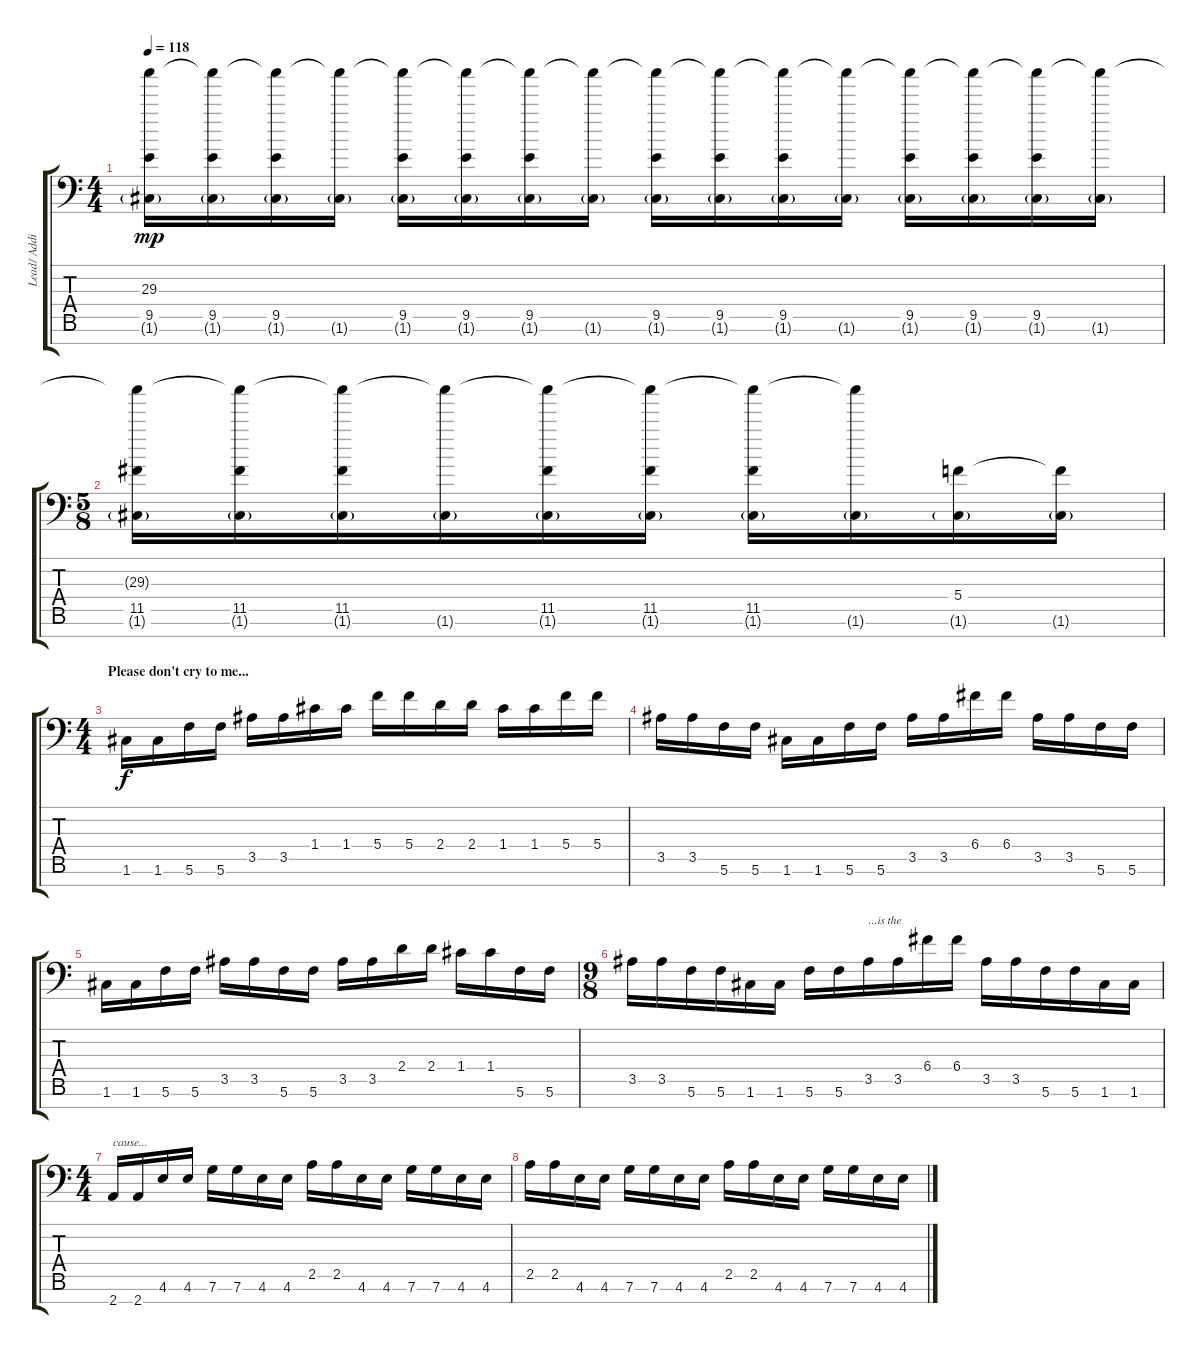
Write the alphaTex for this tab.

\track ("Lead/ Additional" "Lead/ Addi") {instrument overdrivenguitar}
\staff {score tabs}
\tuning (E4 C4 G3 C3 G2 C2 G1) {hide}
\ts (4 4)
\tempo 118
\clef f4
\ks c
(29.3{t} 9.5 1.6{g}).16{dy mp} (29.3{t} 9.5 1.6{g}).16 (29.3{t} 9.5 1.6{g}).16 (29.3{t} 1.6{g}).16 (29.3{t} 9.5 1.6{g}).16 (29.3{t} 9.5 1.6{g}).16 (29.3{t} 9.5 1.6{g}).16 (29.3{t} 1.6{g}).16 (29.3{t} 9.5 1.6{g}).16 (29.3{t} 9.5 1.6{g}).16 (29.3{t} 9.5 1.6{g}).16 (29.3{t} 1.6{g}).16 (29.3{t} 9.5 1.6{g}).16 (29.3{t} 9.5 1.6{g}).16 (29.3{t} 9.5 1.6{g}).16 (29.3{t} 1.6{g}).16 |
\ts (5 8)
(29.3{t} 11.5 1.6{g}).16 (29.3{t} 11.5 1.6{g}).16 (29.3{t} 11.5 1.6{g}).16 (29.3{t} 1.6{g}).16 (29.3{t} 11.5 1.6{g}).16 (29.3{t} 11.5 1.6{g}).16 (29.3{t} 11.5 1.6{g}).16 (29.3{t} 1.6{g}).16 (5.4 1.6{g}).16 (5.4{t} 1.6{g}).16 |
\ts (4 4)
\section ("" "Please don't cry to me...")
1.6.16{dy f} 1.6.16 5.6.16 5.6.16 3.5.16 3.5.16 1.4.16 1.4.16 5.4.16 5.4.16 2.4.16 2.4.16 1.4.16 1.4.16 5.4.16 5.4.16 |
3.5.16 3.5.16 5.6.16 5.6.16 1.6.16 1.6.16 5.6.16 5.6.16 3.5.16 3.5.16 6.4.16 6.4.16 3.5.16 3.5.16 5.6.16 5.6.16 |
1.6.16 1.6.16 5.6.16 5.6.16 3.5.16 3.5.16 5.6.16 5.6.16 3.5.16 3.5.16 2.4.16 2.4.16 1.4.16 1.4.16 5.6.16 5.6.16 |
\ts (9 8)
3.5.16 3.5.16 5.6.16 5.6.16 1.6.16 1.6.16 5.6.16 5.6.16 3.5.16{txt "...is the "} 3.5.16 6.4.16 6.4.16 3.5.16 3.5.16 5.6.16 5.6.16 1.6.16 1.6.16 |
\ts (4 4)
2.7.16{txt "cause..."} 2.7.16 4.6.16 4.6.16 7.6.16 7.6.16 4.6.16 4.6.16 2.5.16 2.5.16 4.6.16 4.6.16 7.6.16 7.6.16 4.6.16 4.6.16 |
2.5.16 2.5.16 4.6.16 4.6.16 7.6.16 7.6.16 4.6.16 4.6.16 2.5.16 2.5.16 4.6.16 4.6.16 7.6.16 7.6.16 4.6.16 4.6.16
